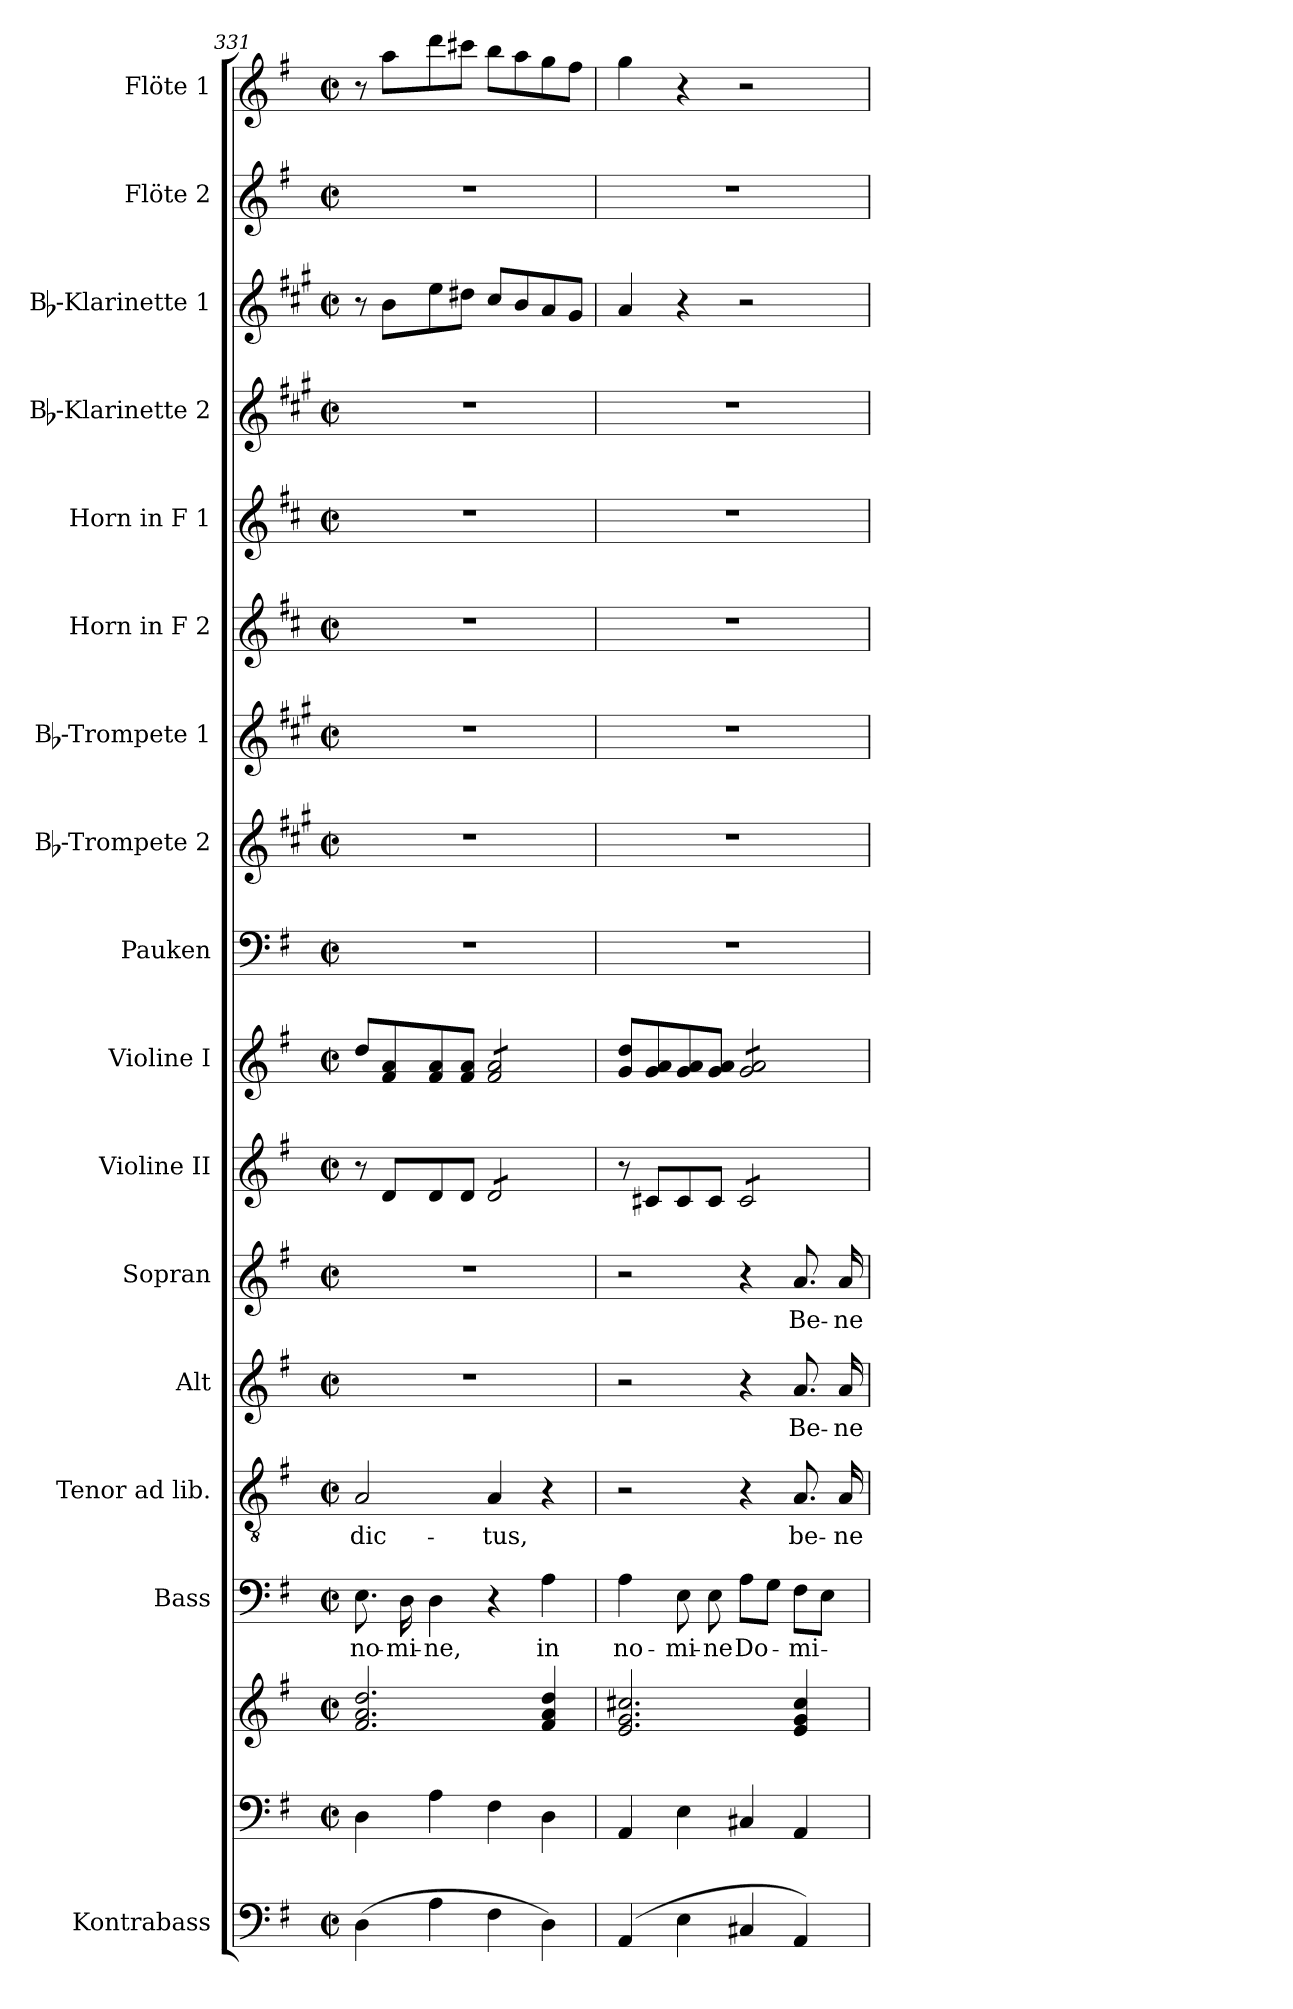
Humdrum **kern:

**kern	**kern	**kern	**kern	**text	**kern	**text	**kern	**text	**kern	**text	**kern	**kern	**kern	**kern	**kern	**kern	**kern	**kern	**kern	**kern	**kern
*part17	*part16	*part16	*part15	*part15	*part14	*part14	*part13	*part13	*part12	*part12	*part11	*part10	*part9	*part8	*part7	*part6	*part5	*part4	*part3	*part2	*part1
*staff18	*staff17	*staff16	*staff15	*staff15	*staff14	*staff14	*staff13	*staff13	*staff12	*staff12	*staff11	*staff10	*staff9	*staff8	*staff7	*staff6	*staff5	*staff4	*staff3	*staff2	*staff1
*I"Kontrabass	*	*	*I"Bass	*	*I"Tenor ad lib.	*	*I"Alt	*	*I"Sopran	*	*I"Violine II	*I"Violine I	*I"Pauken	*I"Bb-Trompete 2	*I"Bb-Trompete 1	*I"Horn in F 2	*I"Horn in F 1	*I"Bb-Klarinette 2	*I"Bb-Klarinette 1	*I"Flöte 2	*I"Flöte 1
*I'Kb.	*	*	*I'B.	*	*I'T.	*	*I'A.	*	*I'S.	*	*I'Vl. II	*I'Vl. I	*I'Pk.	*I'Bb Trp. 2	*I'Bb Trp. 1	*	*	*I'Bb Kl. 2	*I'Bb Kl. 1	*I'Fl. 2	*I'Fl. 1
!!LO:PB:g=z
*clefF4	*clefF4	*clefG2	*clefF4	*	*clefGv2	*	*clefG2	*	*clefG2	*	*clefG2	*clefG2	*clefF4	*clefG2	*clefG2	*clefG2	*clefG2	*clefG2	*clefG2	*clefG2	*clefG2
*ITrd7c12	*	*	*	*	*	*	*	*	*	*	*	*	*	*ITrd1c2	*ITrd1c2	*ITrd4c7	*ITrd4c7	*ITrd1c2	*ITrd1c2	*	*
*k[f#]	*k[f#]	*k[f#]	*k[f#]	*	*k[f#]	*	*k[f#]	*	*k[f#]	*	*k[f#]	*k[f#]	*k[f#]	*k[f#]	*k[f#]	*k[f#]	*k[f#]	*k[f#]	*k[f#]	*k[f#]	*k[f#]
*G:	*G:	*G:	*G:	*	*G:	*	*G:	*	*G:	*	*G:	*G:	*G:	*G:	*G:	*G:	*G:	*G:	*G:	*G:	*G:
*M2/2	*M2/2	*M2/2	*M2/2	*	*M2/2	*	*M2/2	*	*M2/2	*	*M2/2	*M2/2	*M2/2	*M2/2	*M2/2	*M2/2	*M2/2	*M2/2	*M2/2	*M2/2	*M2/2
*met(c|)	*met(c|)	*met(c|)	*met(c|)	*	*met(c|)	*	*met(c|)	*	*met(c|)	*	*met(c|)	*met(c|)	*met(c|)	*met(c|)	*met(c|)	*met(c|)	*met(c|)	*met(c|)	*met(c|)	*met(c|)	*met(c|)
=331	=331	=331	=331	=331	=331	=331	=331	=331	=331	=331	=331	=331	=331	=331	=331	=331	=331	=331	=331	=331	=331
!	!	!	!	!LO:LY:b	!	!LO:LY:b	!	!	!	!	!	!	!	!	!	!	!	!	!	!	!
(>4DD\	4D\	2.f#/ 2.a/ 2.dd/	8.E\	no-	2A/	-dic-	1r	.	1r	.	8r	8dd/L	1r	1r	1r	1r	1r	1r	8r	1r	8r
.	.	.	.	.	.	.	.	.	.	.	8d/L	8f#/ 8a/	.	.	.	.	.	.	8a\L	.	8aa\L
!	!	!	!	!LO:LY:b	!	!	!	!	!	!	!	!	!	!	!	!	!	!	!	!	!
.	.	.	16D\	-mi-	.	.	.	.	.	.	.	.	.	.	.	.	.	.	.	.	.
!	!	!	!	!LO:LY:b	!	!	!	!	!	!	!	!	!	!	!	!	!	!	!	!	!
4AA\	4A\	.	4D\	-ne,	.	.	.	.	.	.	8d/	8f#/ 8a/	.	.	.	.	.	.	8dd\	.	8ddd\
.	.	.	.	.	.	.	.	.	.	.	8d/J	8f#/ 8a/J	.	.	.	.	.	.	8cc#X\J	.	8ccc#X\J
!	!	!	!	!	!	!LO:LY:b	!	!	!	!	!	!	!	!	!	!	!	!	!	!	!
*	*	*	*	*	*	*	*	*	*	*	*tremolo	*	*	*	*	*	*	*	*	*	*
*	*	*	*	*	*	*	*	*	*	*	*	*tremolo	*	*	*	*	*	*	*	*	*
4FF#\	4F#\	.	4r	.	4A/	-tus,	.	.	.	.	8d/L	8f#/ 8a/L	.	.	.	.	.	.	8b/L	.	8bb\L
.	.	.	.	.	.	.	.	.	.	.	8d/	8f#/ 8a/	.	.	.	.	.	.	8a/	.	8aa\
!	!	!	!	!LO:LY:b	!	!	!	!	!	!	!	!	!	!	!	!	!	!	!	!	!
4DD\)	4D\	4f#/ 4a/ 4dd/	4A\	in	4r	.	.	.	.	.	8d/	8f#/ 8a/	.	.	.	.	.	.	8g/	.	8gg\
.	.	.	.	.	.	.	.	.	.	.	8d/J	8f#/ 8a/J	.	.	.	.	.	.	8f#/J	.	8ff#\J
*	*	*	*	*	*	*	*	*	*	*	*	*Xtremolo	*	*	*	*	*	*	*	*	*
*	*	*	*	*	*	*	*	*	*	*	*Xtremolo	*	*	*	*	*	*	*	*	*	*
=332	=332	=332	=332	=332	=332	=332	=332	=332	=332	=332	=332	=332	=332	=332	=332	=332	=332	=332	=332	=332	=332
!	!	!	!	!LO:LY:b	!	!	!	!	!	!	!	!	!	!	!	!	!	!	!	!	!
(4AAA/	4AA/	2.e/ 2.g/ 2.cc#X/	4A\	no-	2r	.	2r	.	2r	.	8r	8g/ 8dd/L	1r	1r	1r	1r	1r	1r	4g/	1r	4gg\
.	.	.	.	.	.	.	.	.	.	.	8c#X/L	8g/ 8a/	.	.	.	.	.	.	.	.	.
!	!	!	!	!LO:LY:b	!	!	!	!	!	!	!	!	!	!	!	!	!	!	!	!	!
4EE\	4E\	.	8E\	-mi-	.	.	.	.	.	.	8c#/	8g/ 8a/	.	.	.	.	.	.	4r	.	4r
!	!	!	!	!LO:LY:b	!	!	!	!	!	!	!	!	!	!	!	!	!	!	!	!	!
.	.	.	8E\	-ne	.	.	.	.	.	.	8c#/J	8g/ 8a/J	.	.	.	.	.	.	.	.	.
!	!	!	!	!LO:LY:b	!	!	!	!	!	!	!	!	!	!	!	!	!	!	!	!	!
*	*	*	*	*	*	*	*	*	*	*	*tremolo	*	*	*	*	*	*	*	*	*	*
*	*	*	*	*	*	*	*	*	*	*	*	*tremolo	*	*	*	*	*	*	*	*	*
4CC#X/	4C#X/	.	8A\L	Do-	4r	.	4r	.	4r	.	8c#/L	8g/ 8a/L	.	.	.	.	.	.	2r	.	2r
.	.	.	8G\J	.	.	.	.	.	.	.	8c#/	8g/ 8a/	.	.	.	.	.	.	.	.	.
!	!	!	!	!LO:LY:b	!	!LO:LY:b	!	!LO:LY:b	!	!LO:LY:b	!	!	!	!	!	!	!	!	!	!	!
4AAA/)	4AA/	4e/ 4g/ 4cc#/	8F#\L	-mi-	8.A/	be-	8.a/	Be-	8.a/	Be-	8c#/	8g/ 8a/	.	.	.	.	.	.	.	.	.
.	.	.	8E\J	.	.	.	.	.	.	.	8c#/J	8g/ 8a/J	.	.	.	.	.	.	.	.	.
*	*	*	*	*	*	*	*	*	*	*	*	*Xtremolo	*	*	*	*	*	*	*	*	*
*	*	*	*	*	*	*	*	*	*	*	*Xtremolo	*	*	*	*	*	*	*	*	*	*
!	!	!	!	!	!	!LO:LY:b	!	!LO:LY:b	!	!LO:LY:b	!	!	!	!	!	!	!	!	!	!	!
.	.	.	.	.	16A/	-ne-	16a/	-ne-	16a/	-ne-	.	.	.	.	.	.	.	.	.	.	.
=	=	=	=	=	=	=	=	=	=	=	=	=	=	=	=	=	=	=	=	=	=
*-	*-	*-	*-	*-	*-	*-	*-	*-	*-	*-	*-	*-	*-	*-	*-	*-	*-	*-	*-	*-	*-
